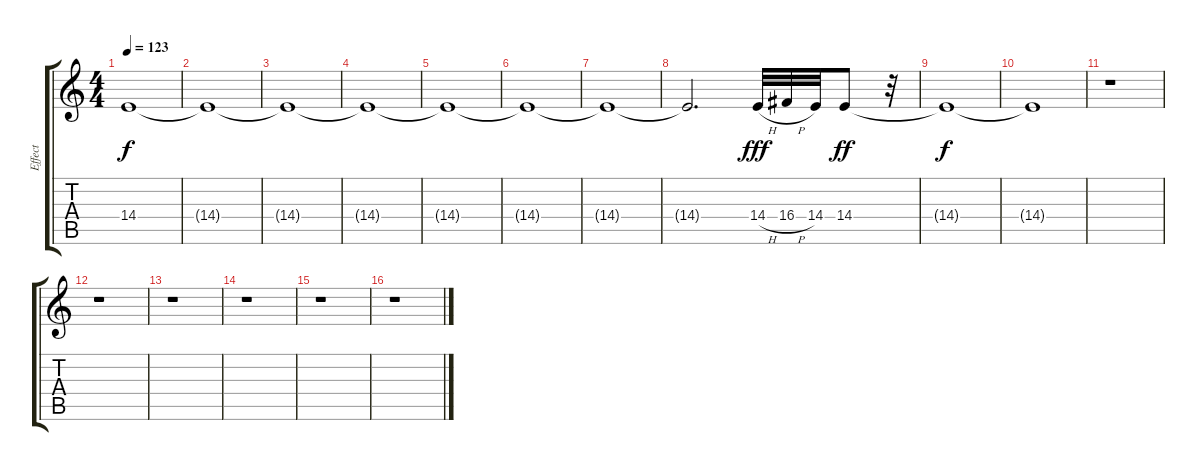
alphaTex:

\track ("Effect" "Effect") {instrument lead2sawtooth}
\staff {score tabs}
\tuning (E4 B3 G3 D3 A2 E2) {hide}
\ts (4 4)
\tempo 123
\clef g2
\ks c
14.4{t}.1{dy f} |
14.4{t}.1 |
14.4{t}.1 |
14.4{t}.1 |
14.4{t}.1 |
14.4{t}.1 |
14.4{t}.1 |
14.4{t}.2{d} 14.4{h}.32{dy fff} 16.4{h}.32 14.4.32 14.4.8{dy ff} r.32 |
14.4{t}.1{dy f} |
14.4{t}.1 |
r.1 |
r.1 |
r.1 |
r.1 |
r.1 |
r.1
